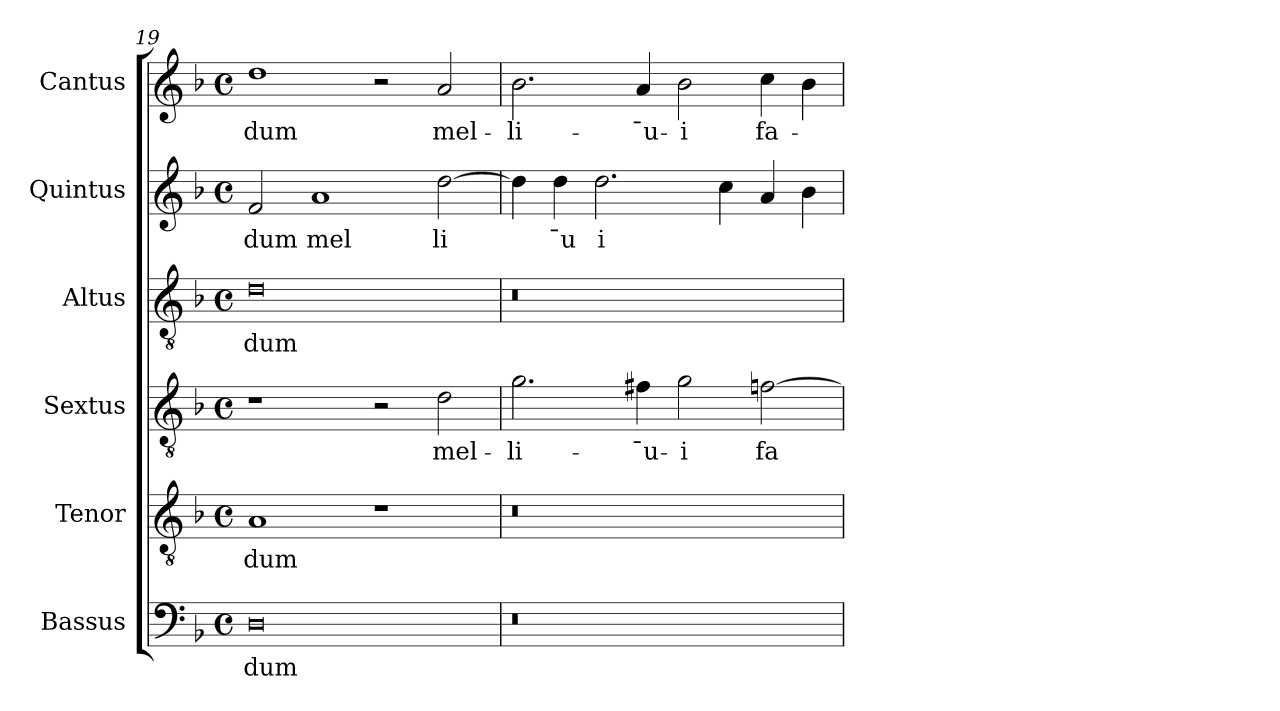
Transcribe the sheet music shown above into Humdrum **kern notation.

**kern	**text	**kern	**text	**kern	**text	**kern	**text	**kern	**text	**kern	**text
*part6	*part6	*part5	*part5	*part4	*part4	*part3	*part3	*part2	*part2	*part1	*part1
*staff6	*staff6	*staff5	*staff5	*staff4	*staff4	*staff3	*staff3	*staff2	*staff2	*staff1	*staff1
*I"Bassus	*	*I"Tenor	*	*I"Sextus	*	*I"Altus	*	*I"Quintus	*	*I"Cantus	*
*clefF4	*	*clefGv2	*	*clefGv2	*	*clefGv2	*	*clefG2	*	*clefG2	*
*k[b-]	*	*k[b-]	*	*k[b-]	*	*k[b-]	*	*k[b-]	*	*k[b-]	*
*F:	*	*F:	*	*F:	*	*F:	*	*F:	*	*F:	*
*M4/4	*	*M4/4	*	*M4/4	*	*M4/4	*	*M4/4	*	*M4/4	*
*met(c)	*	*met(c)	*	*met(c)	*	*met(c)	*	*met(c)	*	*met(c)	*
=19	=19	=19	=19	=19	=19	=19	=19	=19	=19	=19	=19
!	!LO:LY:b:cj	!	!LO:LY:b:cj	!	!	!	!LO:LY:b:cj	!	!LO:LY:b:cj	!	!LO:LY:b:cj
0D	dum	1A	dum	1r	.	0d	dum	2f/	dum	1dd	-dum
!	!	!	!	!	!	!	!	!	!LO:LY:b:cj	!	!
.	.	.	.	.	.	.	.	1a	mel	.	.
.	.	1r	.	2r	.	.	.	.	.	2r	.
!	!	!	!	!	!LO:LY:b:cj	!	!	!	!LO:LY:b:cj	!	!LO:LY:b:cj
.	.	.	.	2d\	mel-	.	.	[>2dd\	li	2a/	mel-
=20	=20	=20	=20	=20	=20	=20	=20	=20	=20	=20	=20
!	!	!	!	!	!LO:LY:b:cj	!	!	!	!	!	!LO:LY:b:cj
0r	.	0r	.	2.g\	-li-	0r	.	4dd\]	.	2.b-\	-li-
!	!	!	!	!	!	!	!	!	!LO:LY:b:cj	!	!
.	.	.	.	.	.	.	.	4dd\	¯u	.	.
!	!	!	!	!	!	!	!	!	!LO:LY:b:rj	!	!
.	.	.	.	.	.	.	.	2.dd\	i	.	.
!	!	!	!	!	!LO:LY:b:cj	!	!	!	!	!	!LO:LY:b:cj
.	.	.	.	4f#X\	-¯u-	.	.	.	.	4a/	-¯u-
!	!	!	!	!	!LO:LY:b:cj	!	!	!	!	!	!LO:LY:b:cj
.	.	.	.	2g\	-i	.	.	.	.	2b-\	-i
.	.	.	.	.	.	.	.	4cc\	.	.	.
!	!	!	!	!	!LO:LY:b:cj	!	!	!	!	!	!LO:LY:b:cj
.	.	.	.	[>2fn\	fa-	.	.	4a/	.	4cc\	fa-
.	.	.	.	.	.	.	.	4b-\	.	4b-\	.
=	=	=	=	=	=	=	=	=	=	=	=
*-	*-	*-	*-	*-	*-	*-	*-	*-	*-	*-	*-
